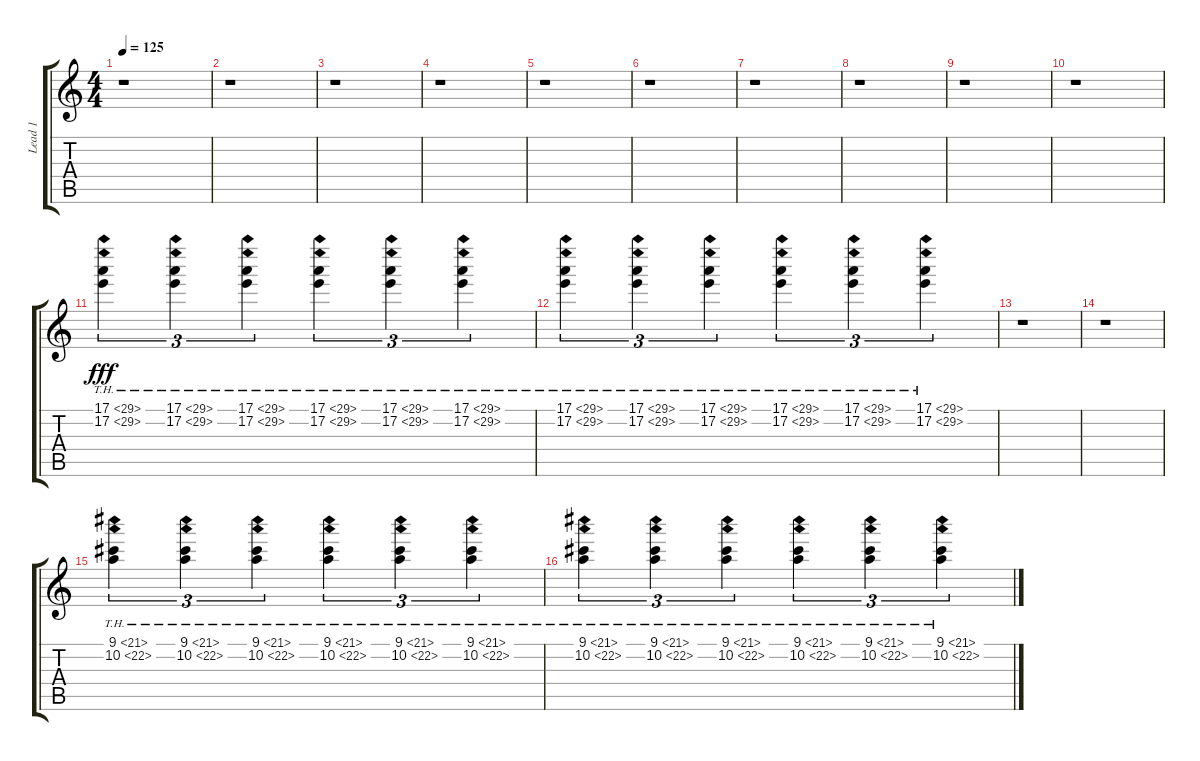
\track ("Lead 1" "Lead 1") {instrument overdrivenguitar}
\staff {score tabs}
\tuning (E4 B3 G3 D3 A2 E2) {hide}
\ts (4 4)
\tempo 125
\clef g2
\ks c
r.1{dy fff} |
r.1 |
r.1 |
r.1 |
r.1 |
r.1 |
r.1 |
r.1 |
r.1 |
r.1{volume 12 balance 16} |
(17.1{th 12} 17.2{th 12}).4{tu (3 2) volume 5 balance 0} (17.1{th 12} 17.2{th 12}).4{tu (3 2)} (17.1{th 12} 17.2{th 12}).4{tu (3 2)} (17.1{th 12} 17.2{th 12}).4{tu (3 2)} (17.1{th 12} 17.2{th 12}).4{tu (3 2)} (17.1{th 12} 17.2{th 12}).4{tu (3 2)} |
(17.1{th 12} 17.2{th 12}).4{tu (3 2)} (17.1{th 12} 17.2{th 12}).4{tu (3 2)} (17.1{th 12} 17.2{th 12}).4{tu (3 2)} (17.1{th 12} 17.2{th 12}).4{tu (3 2)} (17.1{th 12} 17.2{th 12}).4{tu (3 2)} (17.1{th 12} 17.2{th 12}).4{tu (3 2)} |
r.1{volume 12 balance 16} |
r.1 |
(9.1{th 12} 10.2{th 12}).4{tu (3 2) volume 5 balance 0} (9.1{th 12} 10.2{th 12}).4{tu (3 2)} (9.1{th 12} 10.2{th 12}).4{tu (3 2)} (9.1{th 12} 10.2{th 12}).4{tu (3 2)} (9.1{th 12} 10.2{th 12}).4{tu (3 2)} (9.1{th 12} 10.2{th 12}).4{tu (3 2)} |
(9.1{th 12} 10.2{th 12}).4{tu (3 2)} (9.1{th 12} 10.2{th 12}).4{tu (3 2)} (9.1{th 12} 10.2{th 12}).4{tu (3 2)} (9.1{th 12} 10.2{th 12}).4{tu (3 2)} (9.1{th 12} 10.2{th 12}).4{tu (3 2)} (9.1{th 12} 10.2{th 12}).4{tu (3 2)}
